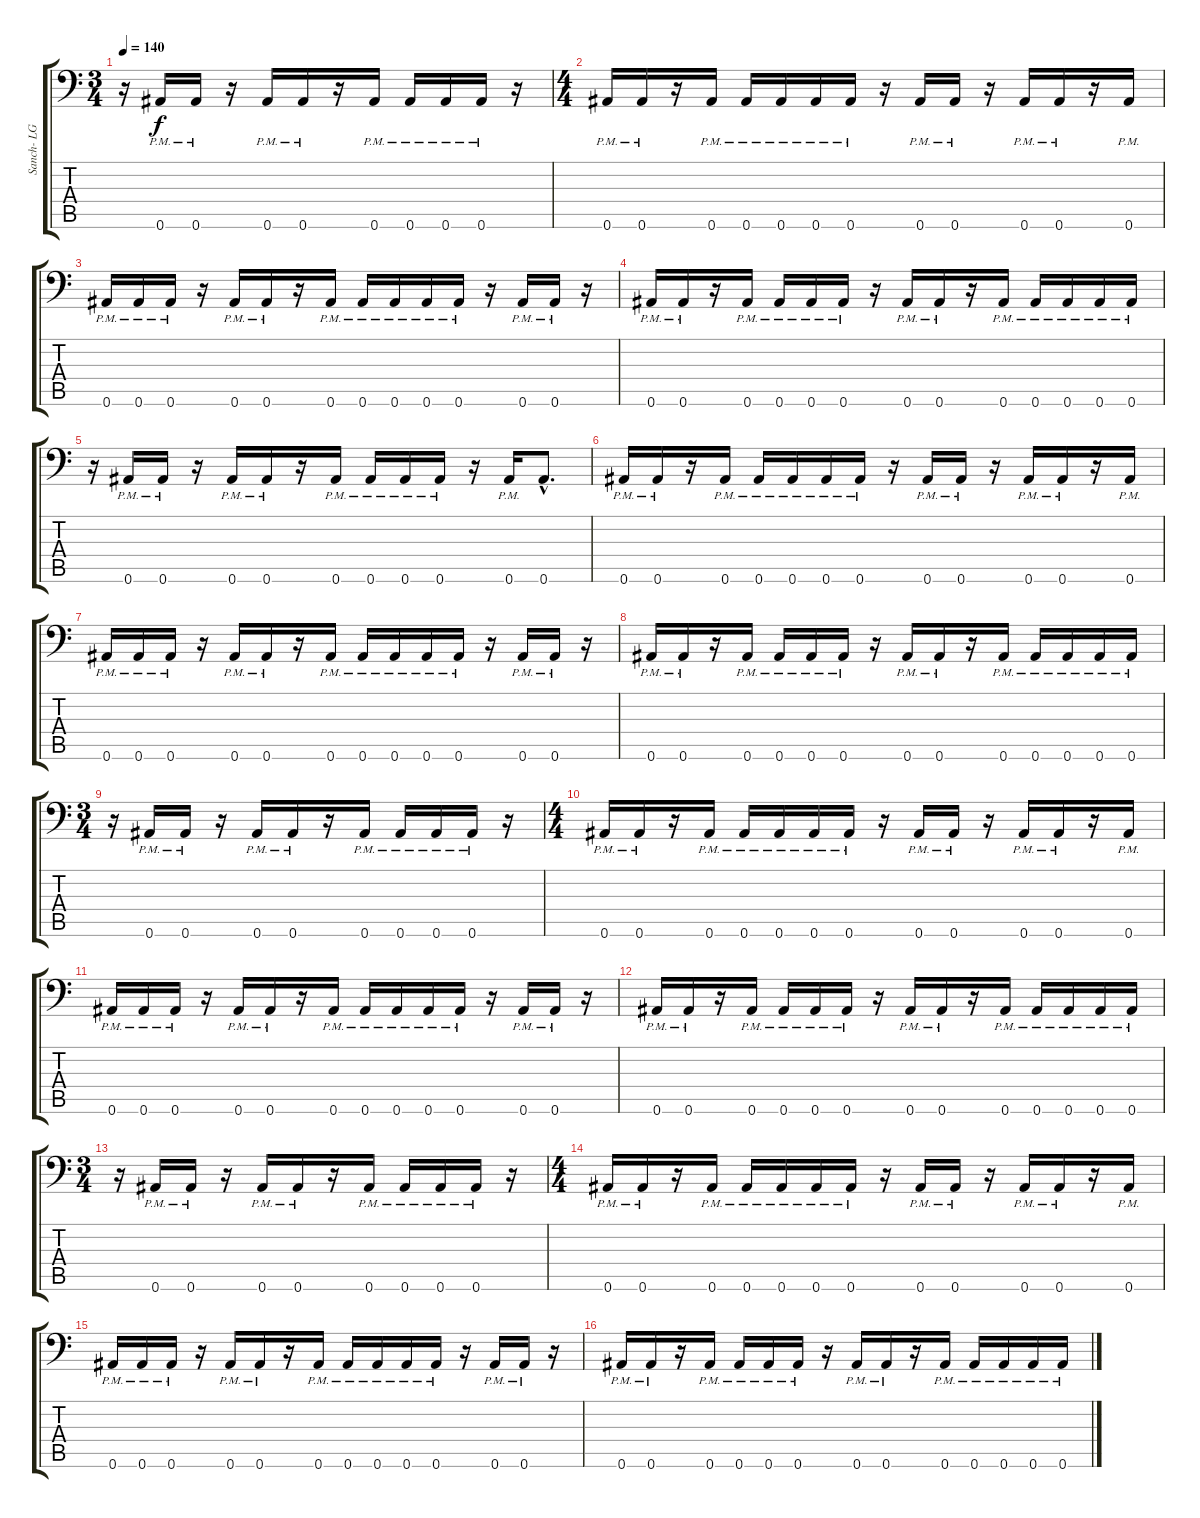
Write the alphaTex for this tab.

\track ("Sanch- LG" "Sanch- LG") {instrument distortionguitar}
\staff {score tabs}
\tuning (C4 G3 Eb3 Bb2 F2 Bb1) {hide}
\ts (3 4)
\tempo 140
\clef f4
\ks c
r.16{dy f} 0.6{pm}.16 0.6{pm}.16 r.16 0.6{pm}.16 0.6{pm}.16 r.16 0.6{pm}.16 0.6{pm}.16 0.6{pm}.16 0.6{pm}.16 r.16 |
\ts (4 4)
0.6{pm}.16 0.6{pm}.16 r.16 0.6{pm}.16 0.6{pm}.16 0.6{pm}.16 0.6{pm}.16 0.6{pm}.16 r.16 0.6{pm}.16 0.6{pm}.16 r.16 0.6{pm}.16 0.6{pm}.16 r.16 0.6{pm}.16 |
0.6{pm}.16 0.6{pm}.16 0.6{pm}.16 r.16 0.6{pm}.16 0.6{pm}.16 r.16 0.6{pm}.16 0.6{pm}.16 0.6{pm}.16 0.6{pm}.16 0.6{pm}.16 r.16 0.6{pm}.16 0.6{pm}.16 r.16 |
0.6{pm}.16 0.6{pm}.16 r.16 0.6{pm}.16 0.6{pm}.16 0.6{pm}.16 0.6{pm}.16 r.16 0.6{pm}.16 0.6{pm}.16 r.16 0.6{pm}.16 0.6{pm}.16 0.6{pm}.16 0.6{pm}.16 0.6{pm}.16 |
r.16 0.6{pm}.16 0.6{pm}.16 r.16 0.6{pm}.16 0.6{pm}.16 r.16 0.6{pm}.16 0.6{pm}.16 0.6{pm}.16 0.6{pm}.16 r.16 0.6{pm}.16 0.6{hac}.8{d} |
0.6{pm}.16 0.6{pm}.16 r.16 0.6{pm}.16 0.6{pm}.16 0.6{pm}.16 0.6{pm}.16 0.6{pm}.16 r.16 0.6{pm}.16 0.6{pm}.16 r.16 0.6{pm}.16 0.6{pm}.16 r.16 0.6{pm}.16 |
0.6{pm}.16 0.6{pm}.16 0.6{pm}.16 r.16 0.6{pm}.16 0.6{pm}.16 r.16 0.6{pm}.16 0.6{pm}.16 0.6{pm}.16 0.6{pm}.16 0.6{pm}.16 r.16 0.6{pm}.16 0.6{pm}.16 r.16 |
0.6{pm}.16 0.6{pm}.16 r.16 0.6{pm}.16 0.6{pm}.16 0.6{pm}.16 0.6{pm}.16 r.16 0.6{pm}.16 0.6{pm}.16 r.16 0.6{pm}.16 0.6{pm}.16 0.6{pm}.16 0.6{pm}.16 0.6{pm}.16 |
\ts (3 4)
r.16 0.6{pm}.16 0.6{pm}.16 r.16 0.6{pm}.16 0.6{pm}.16 r.16 0.6{pm}.16 0.6{pm}.16 0.6{pm}.16 0.6{pm}.16 r.16 |
\ts (4 4)
0.6{pm}.16 0.6{pm}.16 r.16 0.6{pm}.16 0.6{pm}.16 0.6{pm}.16 0.6{pm}.16 0.6{pm}.16 r.16 0.6{pm}.16 0.6{pm}.16 r.16 0.6{pm}.16 0.6{pm}.16 r.16 0.6{pm}.16 |
0.6{pm}.16 0.6{pm}.16 0.6{pm}.16 r.16 0.6{pm}.16 0.6{pm}.16 r.16 0.6{pm}.16 0.6{pm}.16 0.6{pm}.16 0.6{pm}.16 0.6{pm}.16 r.16 0.6{pm}.16 0.6{pm}.16 r.16 |
0.6{pm}.16 0.6{pm}.16 r.16 0.6{pm}.16 0.6{pm}.16 0.6{pm}.16 0.6{pm}.16 r.16 0.6{pm}.16 0.6{pm}.16 r.16 0.6{pm}.16 0.6{pm}.16 0.6{pm}.16 0.6{pm}.16 0.6{pm}.16 |
\ts (3 4)
r.16 0.6{pm}.16 0.6{pm}.16 r.16 0.6{pm}.16 0.6{pm}.16 r.16 0.6{pm}.16 0.6{pm}.16 0.6{pm}.16 0.6{pm}.16 r.16 |
\ts (4 4)
0.6{pm}.16 0.6{pm}.16 r.16 0.6{pm}.16 0.6{pm}.16 0.6{pm}.16 0.6{pm}.16 0.6{pm}.16 r.16 0.6{pm}.16 0.6{pm}.16 r.16 0.6{pm}.16 0.6{pm}.16 r.16 0.6{pm}.16 |
0.6{pm}.16 0.6{pm}.16 0.6{pm}.16 r.16 0.6{pm}.16 0.6{pm}.16 r.16 0.6{pm}.16 0.6{pm}.16 0.6{pm}.16 0.6{pm}.16 0.6{pm}.16 r.16 0.6{pm}.16 0.6{pm}.16 r.16 |
0.6{pm}.16 0.6{pm}.16 r.16 0.6{pm}.16 0.6{pm}.16 0.6{pm}.16 0.6{pm}.16 r.16 0.6{pm}.16 0.6{pm}.16 r.16 0.6{pm}.16 0.6{pm}.16 0.6{pm}.16 0.6{pm}.16 0.6{pm}.16
